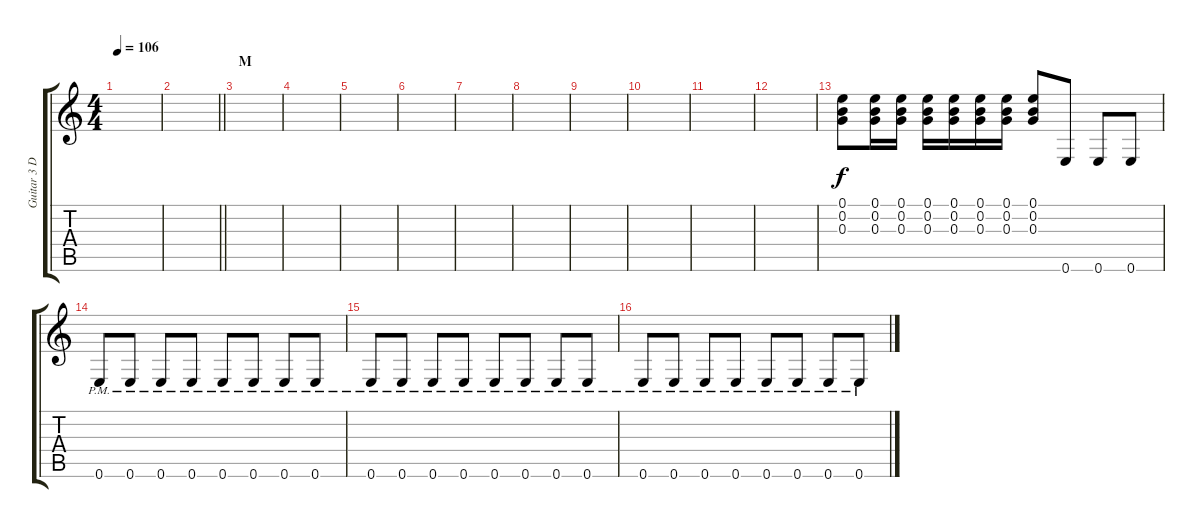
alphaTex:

\track ("Guitar 3 DISTORTION" "Guitar 3 D") {instrument overdrivenguitar}
\staff {score tabs}
\tuning (E4 B3 G3 D3 A2 E2) {hide}
\ts (4 4)
\tempo 106
\clef g2
\ks c
|
\barLineRight lightlight
|
\section ("" "M")
|
|
|
|
|
|
|
|
|
|
(0.1 0.2 0.3).8 (0.1 0.2 0.3).16 (0.1 0.2 0.3).16 (0.1 0.2 0.3).16 (0.1 0.2 0.3).16 (0.1 0.2 0.3).16 (0.1 0.2 0.3).16 (0.1 0.2 0.3).8 0.6.8 0.6.8 0.6.8 |
0.6{pm}.8 0.6{pm}.8 0.6{pm}.8 0.6{pm}.8 0.6{pm}.8 0.6{pm}.8 0.6{pm}.8 0.6{pm}.8 |
0.6{pm}.8 0.6{pm}.8 0.6{pm}.8 0.6{pm}.8 0.6{pm}.8 0.6{pm}.8 0.6{pm}.8 0.6{pm}.8 |
0.6{pm}.8 0.6{pm}.8 0.6{pm}.8 0.6{pm}.8 0.6{pm}.8 0.6{pm}.8 0.6{pm}.8 0.6{pm}.8
